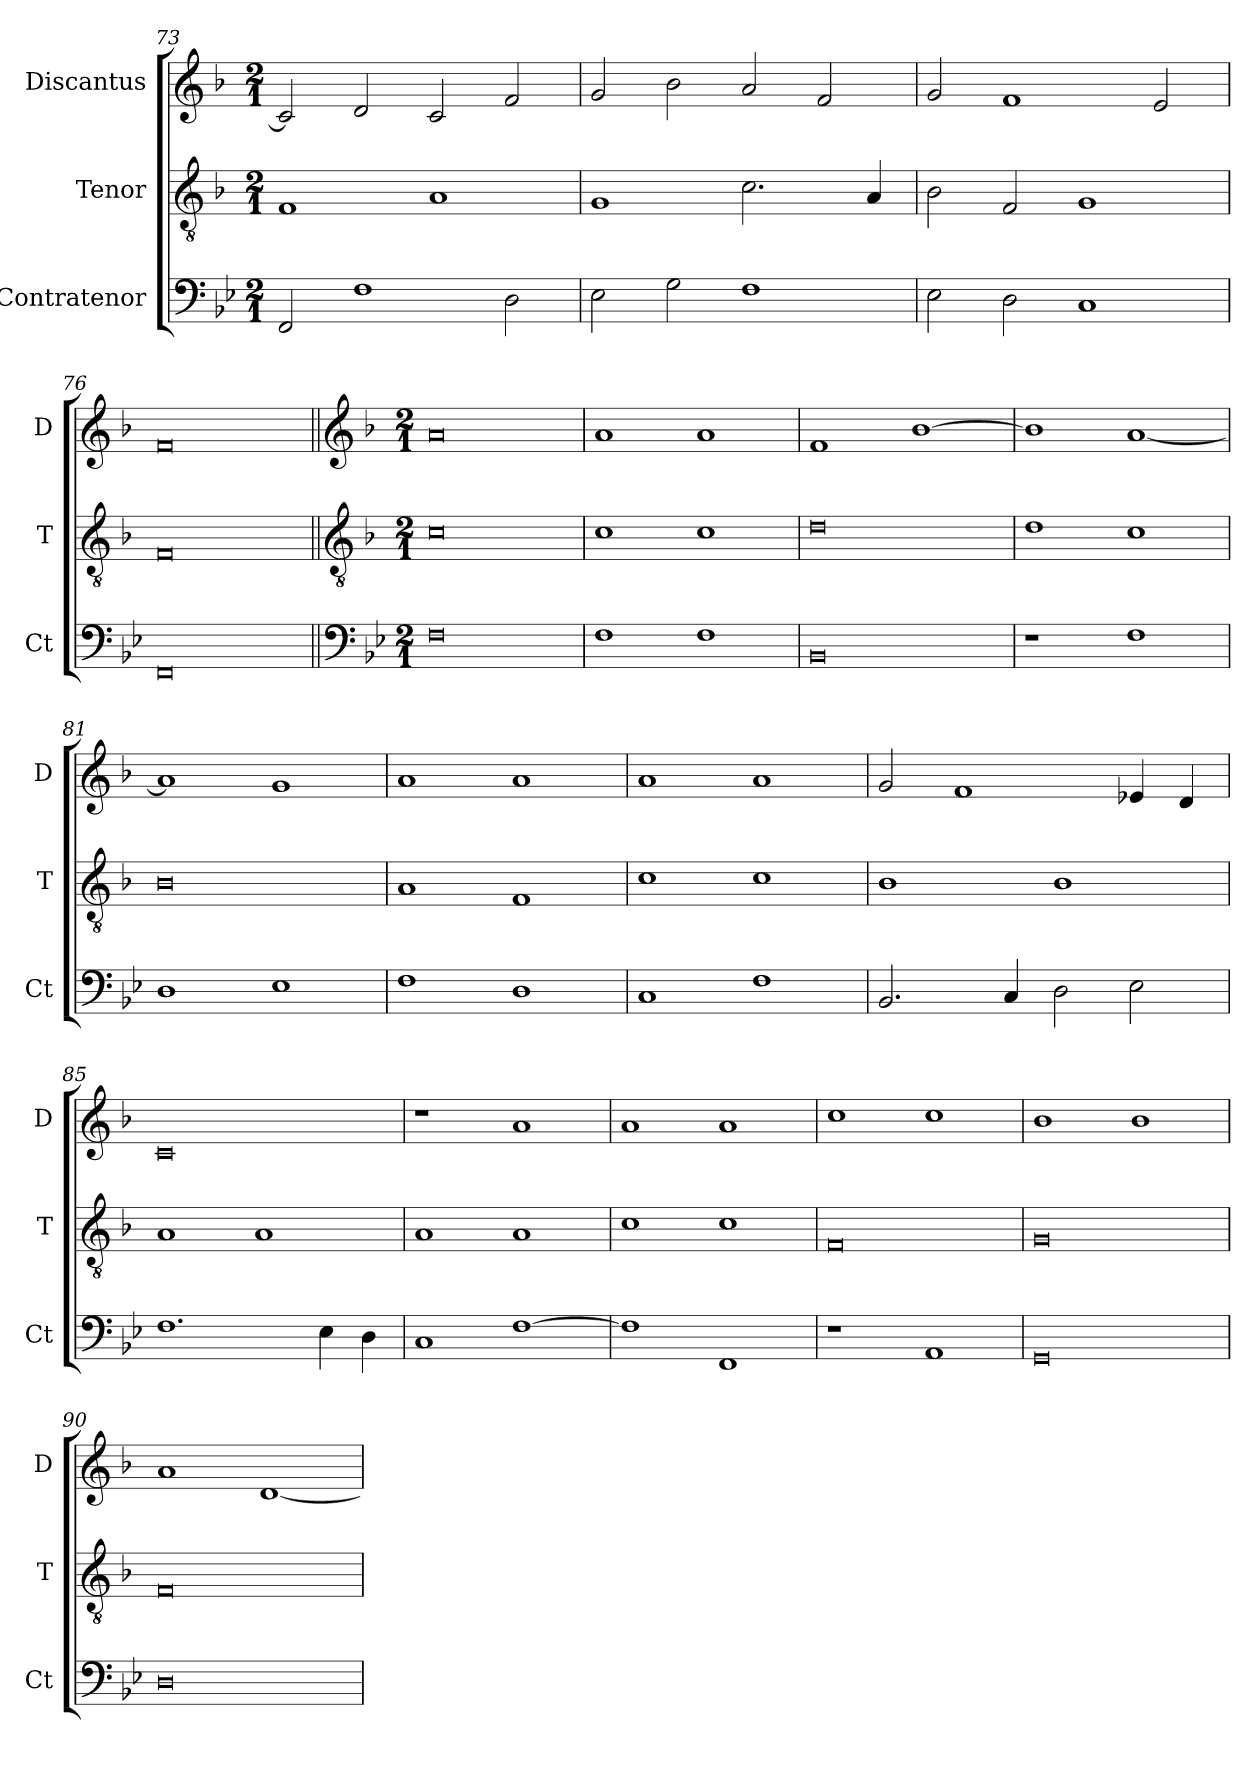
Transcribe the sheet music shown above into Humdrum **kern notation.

**kern	**kern	**kern
*part3	*part2	*part1
*staff3	*staff2	*staff1
*I"Contratenor	*I"Tenor	*I"Discantus
*I'Ct	*I'T	*I'D
*clefF4	*clefGv2	*clefG2
*k[b-e-]	*k[b-]	*k[b-]
*M2/1	*M2/1	*M2/1
=73	=73	=73
2FF/	1F	2c/]
1F	.	2d/
.	1A	2c/
2D\	.	2f/
=74	=74	=74
2E-\	1G	2g/
2G\	.	2b-\
1F	2.c\	2a/
.	.	2f/
.	4A/	.
=75	=75	=75
2E-\	2B-\	2g/
2D\	2F/	1f
1C	1G	.
.	.	2e/
=76	=76	=76
0FF	0F	0f
!!LO:LB:g=z
=77||	=77||	=77||
*clefF4	*clefGv2	*clefG2
*k[b-e-]	*k[b-]	*k[b-]
*M2/1	*M2/1	*M2/1
0F	0c	0a
=78	=78	=78
1F	1c	1a
1F	1c	1a
=79	=79	=79
0BB-	0d	1f
.	.	[1b-
=80	=80	=80
1r	1d	1b-]
1F	1c	[1a
=81	=81	=81
1D	0B-	1a]
1E-	.	1g
=82	=82	=82
1F	1A	1a
1D	1F	1a
=83	=83	=83
1C	1c	1a
1F	1c	1a
=84	=84	=84
2.BB-/	1B-	2g/
.	.	1f
4C/	.	.
2D\	1B-	.
2E-\	.	4e-X/
.	.	4d/
=85	=85	=85
1.F	1A	0c
.	1A	.
4E-\	.	.
4D\	.	.
=86	=86	=86
1C	1A	1r
[1F	1A	1a
=87	=87	=87
1F]	1c	1a
1FF	1c	1a
=88	=88	=88
1r	0F	1cc
1AA	.	1cc
=89	=89	=89
0GG	0G	1b-
.	.	1b-
=90	=90	=90
0D	0F	1a
.	.	[1d
=	=	=
*-	*-	*-
